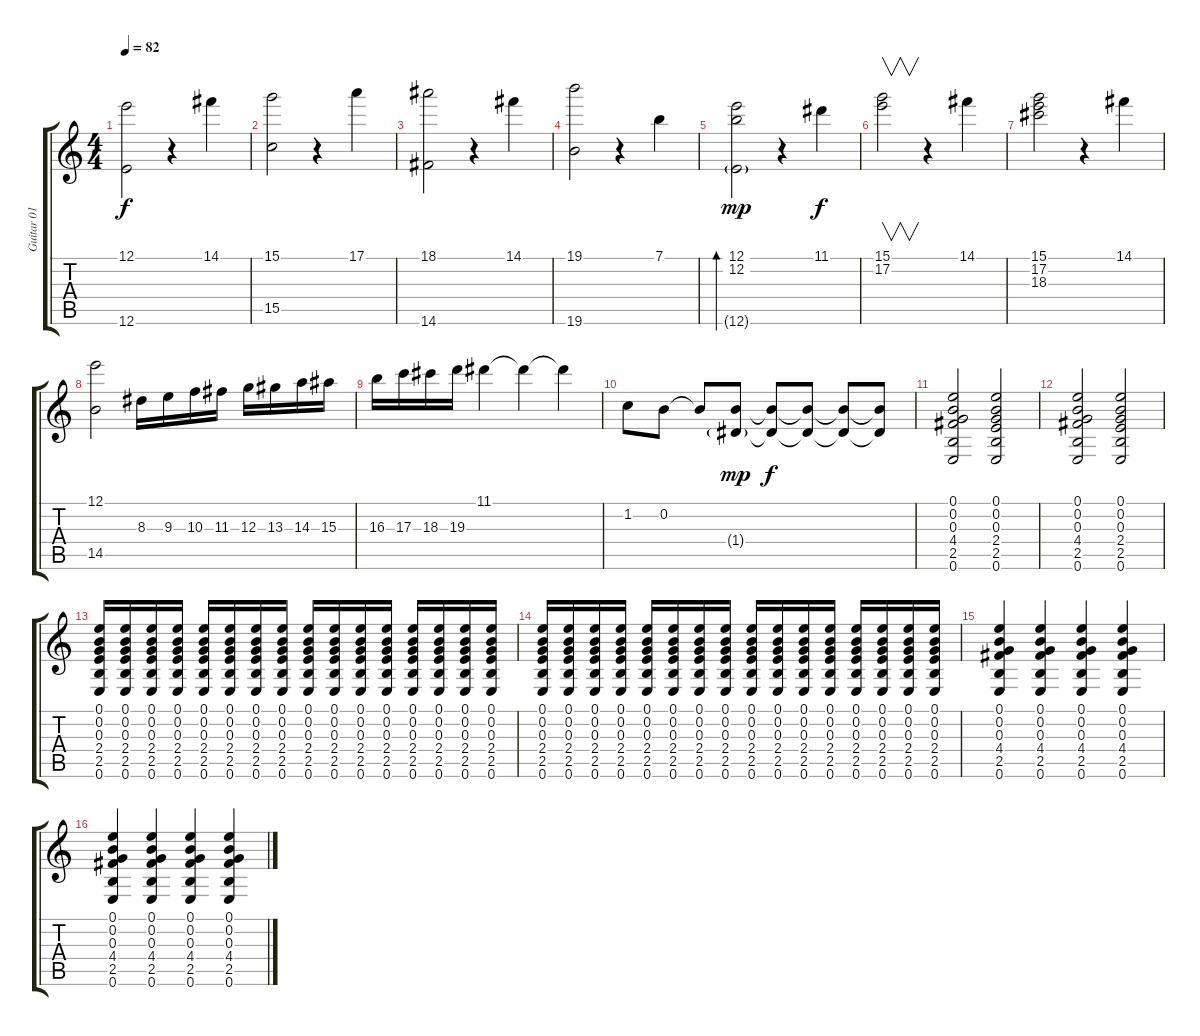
\track ("Guitar 01" "Guitar 01") {instrument acousticguitarnylon}
\staff {score tabs}
\tuning (E4 B3 G3 D3 A2 E2) {hide}
\ts (4 4)
\tempo 82
\clef g2
\ks c
(12.1 12.6).2{dy f instrument acousticguitarnylon} r.4 14.1.4 |
(15.1 15.5).2 r.4 17.1.4 |
(18.1 14.6).2 r.4 14.1.4 |
(19.1 19.6).2 r.4 7.1.4 |
(12.1 12.2 12.6{g}).2{bd 120 dy mp} r.4 11.1.4{dy f} |
(15.1 17.2).2{v} r.4 14.1.4 |
(15.1 17.2 18.3).2 r.4 14.1.4 |
(12.1 14.5).2 8.3.16 9.3.16 10.3.16 11.3.16 12.3.16 13.3.16 14.3.16 15.3.16 |
16.3.16 17.3.16 18.3.16 19.3.16 11.1.4 11.1{t}.4 11.1{t}.4 |
1.2.8 0.2.8 0.2{t}.8 (0.2{t} 1.4{g}).8{dy mp} (0.2{t} 1.4{t}).8{dy f} (0.2{t} 1.4{t}).8 (0.2{t} 1.4{t}).8 (0.2{t} 1.4{t}).8 |
(0.1 0.2 0.3 4.4 2.5 0.6).2 (0.1 0.2 0.3 2.4 2.5 0.6).2 |
(0.1 0.2 0.3 4.4 2.5 0.6).2 (0.1 0.2 0.3 2.4 2.5 0.6).2 |
(0.1 0.2 0.3 2.4 2.5 0.6).16 (0.1 0.2 0.3 2.4 2.5 0.6).16 (0.1 0.2 0.3 2.4 2.5 0.6).16 (0.1 0.2 0.3 2.4 2.5 0.6).16 (0.1 0.2 0.3 2.4 2.5 0.6).16 (0.1 0.2 0.3 2.4 2.5 0.6).16 (0.1 0.2 0.3 2.4 2.5 0.6).16 (0.1 0.2 0.3 2.4 2.5 0.6).16 (0.1 0.2 0.3 2.4 2.5 0.6).16 (0.1 0.2 0.3 2.4 2.5 0.6).16 (0.1 0.2 0.3 2.4 2.5 0.6).16 (0.1 0.2 0.3 2.4 2.5 0.6).16 (0.1 0.2 0.3 2.4 2.5 0.6).16 (0.1 0.2 0.3 2.4 2.5 0.6).16 (0.1 0.2 0.3 2.4 2.5 0.6).16 (0.1 0.2 0.3 2.4 2.5 0.6).16 |
(0.1 0.2 0.3 2.4 2.5 0.6).16 (0.1 0.2 0.3 2.4 2.5 0.6).16 (0.1 0.2 0.3 2.4 2.5 0.6).16 (0.1 0.2 0.3 2.4 2.5 0.6).16 (0.1 0.2 0.3 2.4 2.5 0.6).16 (0.1 0.2 0.3 2.4 2.5 0.6).16 (0.1 0.2 0.3 2.4 2.5 0.6).16 (0.1 0.2 0.3 2.4 2.5 0.6).16 (0.1 0.2 0.3 2.4 2.5 0.6).16 (0.1 0.2 0.3 2.4 2.5 0.6).16 (0.1 0.2 0.3 2.4 2.5 0.6).16 (0.1 0.2 0.3 2.4 2.5 0.6).16 (0.1 0.2 0.3 2.4 2.5 0.6).16 (0.1 0.2 0.3 2.4 2.5 0.6).16 (0.1 0.2 0.3 2.4 2.5 0.6).16 (0.1 0.2 0.3 2.4 2.5 0.6).16 |
(0.1 0.2 0.3 4.4 2.5 0.6).4 (0.1 0.2 0.3 4.4 2.5 0.6).4 (0.1 0.2 0.3 4.4 2.5 0.6).4 (0.1 0.2 0.3 4.4 2.5 0.6).4 |
(0.1 0.2 0.3 4.4 2.5 0.6).4 (0.1 0.2 0.3 4.4 2.5 0.6).4 (0.1 0.2 0.3 4.4 2.5 0.6).4 (0.1 0.2 0.3 4.4 2.5 0.6).4
